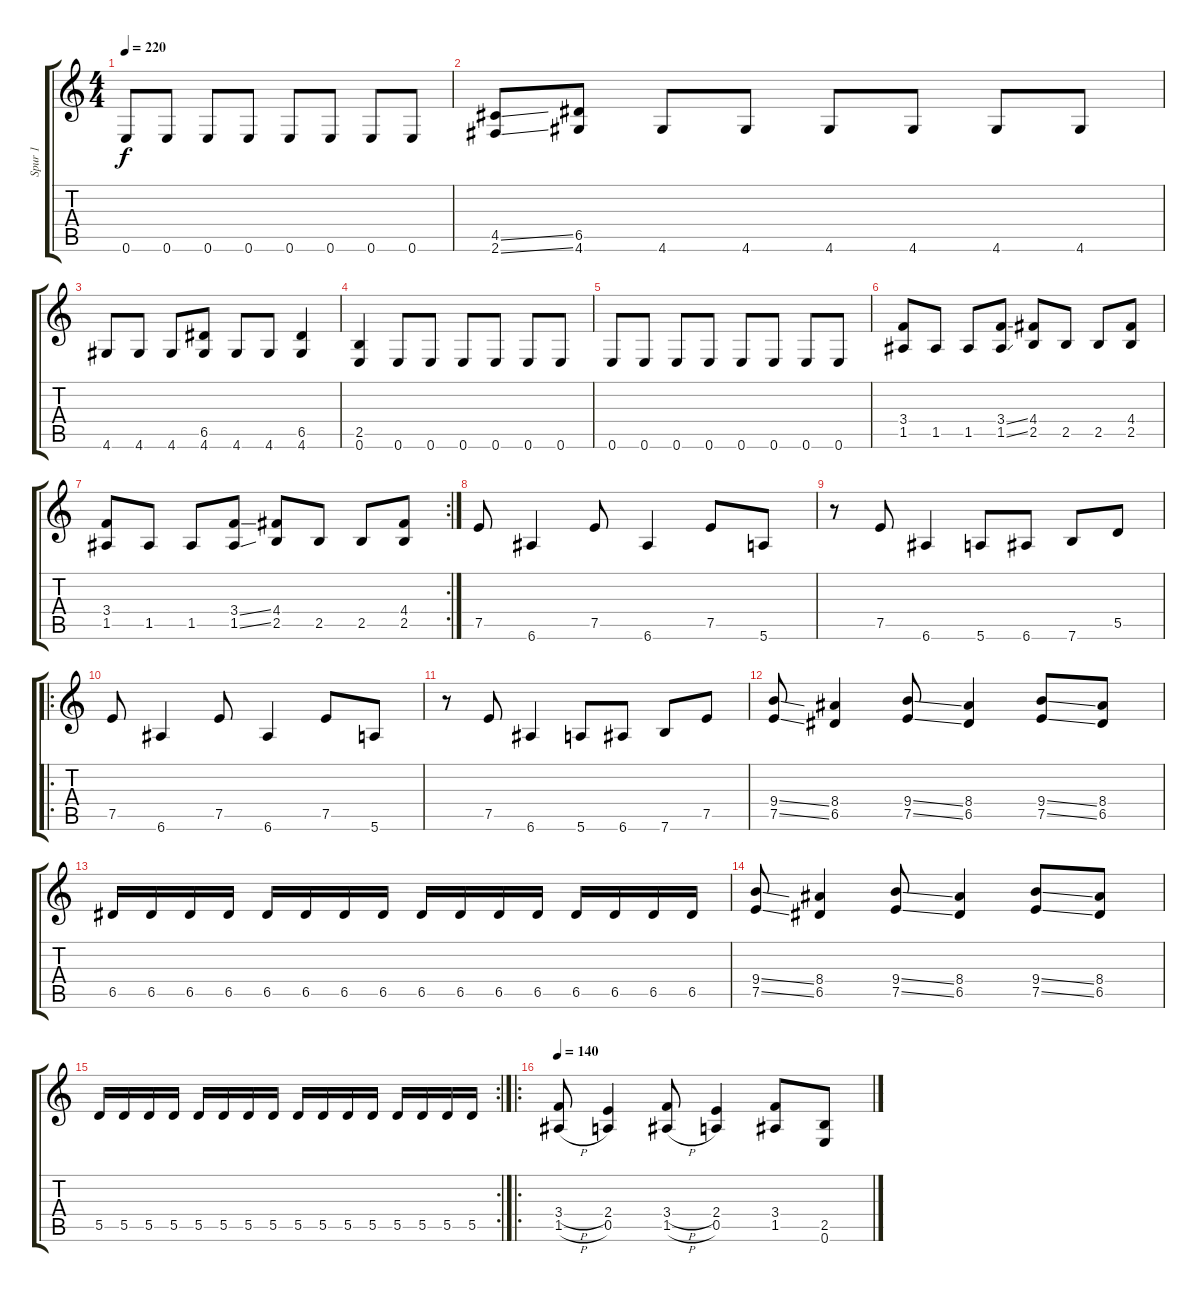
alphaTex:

\track ("Spur 1" "Spur 1") {instrument distortionguitar}
\staff {score tabs}
\tuning (E4 B3 G3 D3 A2 E2) {hide}
\ts (4 4)
\tempo 220
\clef g2
\ks c
0.6.8{dy f} 0.6.8 0.6.8 0.6.8 0.6.8 0.6.8 0.6.8 0.6.8 |
(4.5{ss} 2.6{ss}).8 (6.5 4.6).8 4.6.8 4.6.8 4.6.8 4.6.8 4.6.8 4.6.8 |
4.6.8 4.6.8 4.6.8 (6.5 4.6).8 4.6.8 4.6.8 (6.5 4.6).4 |
(2.5 0.6).4 0.6.8 0.6.8 0.6.8 0.6.8 0.6.8 0.6.8 |
0.6.8 0.6.8 0.6.8 0.6.8 0.6.8 0.6.8 0.6.8 0.6.8 |
(3.4 1.5).8 1.5.8 1.5.8 (3.4{ss} 1.5{ss}).8 (4.4 2.5).8 2.5.8 2.5.8 (4.4 2.5).8 |
\rc 2
(3.4 1.5).8 1.5.8 1.5.8 (3.4{ss} 1.5{ss}).8 (4.4 2.5).8 2.5.8 2.5.8 (4.4 2.5).8 |
7.5.8 6.6.4 7.5.8 6.6.4 7.5.8 5.6.8 |
r.8 7.5.8 6.6.4 5.6.8 6.6.8 7.6.8 5.5.8 |
\ro
7.5.8 6.6.4 7.5.8 6.6.4 7.5.8 5.6.8 |
r.8 7.5.8 6.6.4 5.6.8 6.6.8 7.6.8 7.5.8 |
(9.4{ss} 7.5{ss}).8 (8.4 6.5).4 (9.4{ss} 7.5{ss}).8 (8.4 6.5).4 (9.4{ss} 7.5{ss}).8 (8.4 6.5).8 |
6.5.16 6.5.16 6.5.16 6.5.16 6.5.16 6.5.16 6.5.16 6.5.16 6.5.16 6.5.16 6.5.16 6.5.16 6.5.16 6.5.16 6.5.16 6.5.16 |
(9.4{ss} 7.5{ss}).8 (8.4 6.5).4 (9.4{ss} 7.5{ss}).8 (8.4 6.5).4 (9.4{ss} 7.5{ss}).8 (8.4 6.5).8 |
\rc 2
5.5.16 5.5.16 5.5.16 5.5.16 5.5.16 5.5.16 5.5.16 5.5.16 5.5.16 5.5.16 5.5.16 5.5.16 5.5.16 5.5.16 5.5.16 5.5.16 |
\ro
\tempo 140
(3.4{h} 1.5{h}).8 (2.4 0.5).4 (3.4{h} 1.5{h}).8 (2.4 0.5).4 (3.4 1.5).8 (2.5 0.6).8
